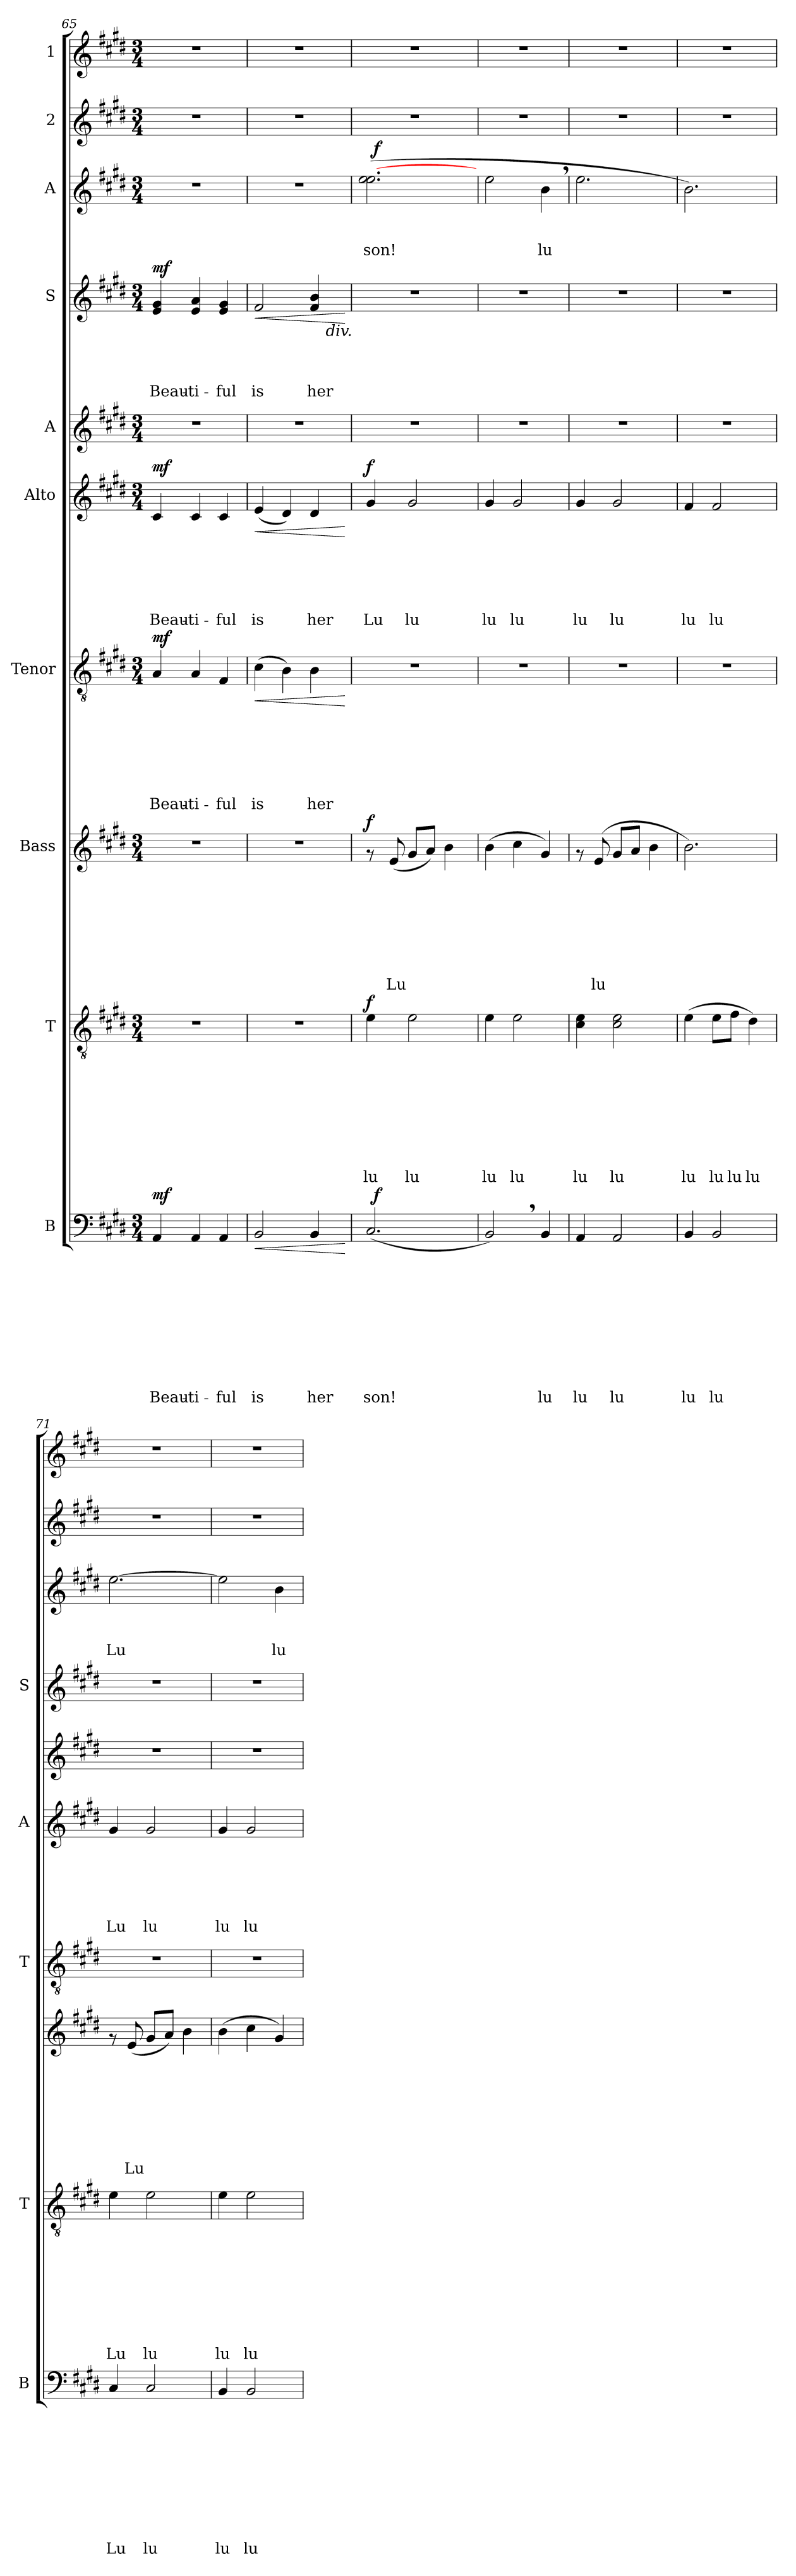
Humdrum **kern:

**kern	**text	**text	**text	**text	**text	**text	**text	**text	**text	**text	**dynam	**kern	**text	**text	**text	**text	**text	**text	**text	**text	**text	**dynam	**kern	**text	**text	**text	**text	**text	**text	**text	**text	**dynam	**kern	**text	**text	**text	**text	**text	**text	**text	**dynam	**kern	**text	**text	**text	**text	**text	**text	**dynam	**kern	**kern	**text	**text	**text	**text	**dynam	**kern	**text	**text	**text	**dynam	**kern	**kern
*part10	*part10	*part10	*part10	*part10	*part10	*part10	*part10	*part10	*part10	*part10	*part10	*part9	*part9	*part9	*part9	*part9	*part9	*part9	*part9	*part9	*part9	*part9	*part8	*part8	*part8	*part8	*part8	*part8	*part8	*part8	*part8	*part8	*part7	*part7	*part7	*part7	*part7	*part7	*part7	*part7	*part7	*part6	*part6	*part6	*part6	*part6	*part6	*part6	*part6	*part5	*part4	*part4	*part4	*part4	*part4	*part4	*part3	*part3	*part3	*part3	*part3	*part2	*part1
*staff10	*staff10	*staff10	*staff10	*staff10	*staff10	*staff10	*staff10	*staff10	*staff10	*staff10	*staff10	*staff9	*staff9	*staff9	*staff9	*staff9	*staff9	*staff9	*staff9	*staff9	*staff9	*staff9	*staff8	*staff8	*staff8	*staff8	*staff8	*staff8	*staff8	*staff8	*staff8	*staff8	*staff7	*staff7	*staff7	*staff7	*staff7	*staff7	*staff7	*staff7	*staff7	*staff6	*staff6	*staff6	*staff6	*staff6	*staff6	*staff6	*staff6	*staff5	*staff4	*staff4	*staff4	*staff4	*staff4	*staff4	*staff3	*staff3	*staff3	*staff3	*staff3	*staff2	*staff1
*I"B	*	*	*	*	*	*	*	*	*	*	*	*I"T	*	*	*	*	*	*	*	*	*	*	*I"Bass	*	*	*	*	*	*	*	*	*	*I"Tenor	*	*	*	*	*	*	*	*	*I"Alto	*	*	*	*	*	*	*	*I"A	*I"S	*	*	*	*	*	*I"A	*	*	*	*	*I"2	*I"1
*I'B	*	*	*	*	*	*	*	*	*	*	*	*I'T	*	*	*	*	*	*	*	*	*	*	*	*	*	*	*	*	*	*	*	*	*I'T	*	*	*	*	*	*	*	*	*I'A	*	*	*	*	*	*	*	*	*I'S	*	*	*	*	*	*	*	*	*	*	*	*
*clefF4	*	*	*	*	*	*	*	*	*	*	*	*clefGv2	*	*	*	*	*	*	*	*	*	*	*clefG2	*	*	*	*	*	*	*	*	*	*clefGv2	*	*	*	*	*	*	*	*	*clefG2	*	*	*	*	*	*	*	*clefG2	*clefG2	*	*	*	*	*	*clefG2	*	*	*	*	*clefG2	*clefG2
*k[f#c#g#d#]	*	*	*	*	*	*	*	*	*	*	*	*k[f#c#g#d#]	*	*	*	*	*	*	*	*	*	*	*k[f#c#g#d#]	*	*	*	*	*	*	*	*	*	*k[f#c#g#d#]	*	*	*	*	*	*	*	*	*k[f#c#g#d#]	*	*	*	*	*	*	*	*k[f#c#g#d#]	*k[f#c#g#d#]	*	*	*	*	*	*k[f#c#g#d#]	*	*	*	*	*k[f#c#g#d#]	*k[f#c#g#d#]
*E:	*	*	*	*	*	*	*	*	*	*	*	*E:	*	*	*	*	*	*	*	*	*	*	*E:	*	*	*	*	*	*	*	*	*	*E:	*	*	*	*	*	*	*	*	*E:	*	*	*	*	*	*	*	*E:	*E:	*	*	*	*	*	*E:	*	*	*	*	*E:	*E:
*M3/4	*	*	*	*	*	*	*	*	*	*	*	*M3/4	*	*	*	*	*	*	*	*	*	*	*M3/4	*	*	*	*	*	*	*	*	*	*M3/4	*	*	*	*	*	*	*	*	*M3/4	*	*	*	*	*	*	*	*M3/4	*M3/4	*	*	*	*	*	*M3/4	*	*	*	*	*M3/4	*M3/4
=65	=65	=65	=65	=65	=65	=65	=65	=65	=65	=65	=65	=65	=65	=65	=65	=65	=65	=65	=65	=65	=65	=65	=65	=65	=65	=65	=65	=65	=65	=65	=65	=65	=65	=65	=65	=65	=65	=65	=65	=65	=65	=65	=65	=65	=65	=65	=65	=65	=65	=65	=65	=65	=65	=65	=65	=65	=65	=65	=65	=65	=65	=65	=65
!	!	!	!	!	!	!	!	!	!	!LO:LY:b	!LO:DY:a	!	!	!	!	!	!	!	!	!	!	!	!	!	!	!	!	!	!	!	!	!	!	!	!	!	!	!	!	!LO:LY:b	!LO:DY:a	!	!	!	!	!	!	!LO:LY:b	!LO:DY:a	!	!	!	!	!	!LO:LY:b	!LO:DY:a	!	!	!	!	!	!	!
4AA/	.	.	.	.	.	.	.	.	.	Beau-	mf	2.r	.	.	.	.	.	.	.	.	.	.	2.r	.	.	.	.	.	.	.	.	.	4A/	.	.	.	.	.	.	Beau-	mf	4c#/	.	.	.	.	.	Beau-	mf	2.r	4e/ 4g#/	.	.	.	Beau-	mf	2.r	.	.	.	.	2.r	2.r
!	!	!	!	!	!	!	!	!	!	!LO:LY:b	!	!	!	!	!	!	!	!	!	!	!	!	!	!	!	!	!	!	!	!	!	!	!	!	!	!	!	!	!	!LO:LY:b	!	!	!	!	!	!	!	!LO:LY:b	!	!	!	!	!	!	!LO:LY:b	!	!	!	!	!	!	!	!
4AA/	.	.	.	.	.	.	.	.	.	-ti-	.	.	.	.	.	.	.	.	.	.	.	.	.	.	.	.	.	.	.	.	.	.	4A/	.	.	.	.	.	.	-ti-	.	4c#/	.	.	.	.	.	-ti-	.	.	4e/ 4a/	.	.	.	-ti-	.	.	.	.	.	.	.	.
!	!	!	!	!	!	!	!	!	!	!LO:LY:b	!	!	!	!	!	!	!	!	!	!	!	!	!	!	!	!	!	!	!	!	!	!	!	!	!	!	!	!	!	!LO:LY:b	!	!	!	!	!	!	!	!LO:LY:b	!	!	!	!	!	!	!LO:LY:b	!	!	!	!	!	!	!	!
4AA/	.	.	.	.	.	.	.	.	.	-ful	.	.	.	.	.	.	.	.	.	.	.	.	.	.	.	.	.	.	.	.	.	.	4F#/	.	.	.	.	.	.	-ful	.	4c#/	.	.	.	.	.	-ful	.	.	4e/ 4g#/	.	.	.	-ful	.	.	.	.	.	.	.	.
=66	=66	=66	=66	=66	=66	=66	=66	=66	=66	=66	=66	=66	=66	=66	=66	=66	=66	=66	=66	=66	=66	=66	=66	=66	=66	=66	=66	=66	=66	=66	=66	=66	=66	=66	=66	=66	=66	=66	=66	=66	=66	=66	=66	=66	=66	=66	=66	=66	=66	=66	=66	=66	=66	=66	=66	=66	=66	=66	=66	=66	=66	=66	=66
!	!	!	!	!	!	!	!	!	!	!LO:LY:b	!LO:HP:b	!	!	!	!	!	!	!	!	!	!	!	!	!	!	!	!	!	!	!	!	!	!	!	!	!	!	!	!	!LO:LY:b	!LO:HP:b	!	!	!	!	!	!	!LO:LY:b	!LO:HP:b	!	!	!	!	!	!LO:LY:b	!LO:HP:b	!	!	!	!	!	!	!
*	*	*	*	*	*	*	*	*	*	*	*	*	*	*	*	*	*	*	*	*	*	*	*	*	*	*	*	*	*	*	*	*	*	*	*	*	*	*	*	*	*	*	*	*	*	*	*	*	*	*	*^	*	*	*	*	*	*	*	*	*	*	*	*
2BB/	.	.	.	.	.	.	.	.	.	is	<	2.r	.	.	.	.	.	.	.	.	.	.	2.r	.	.	.	.	.	.	.	.	.	(>4c#\	.	.	.	.	.	.	is	<	(<4e/	.	.	.	.	.	is	<	2.r	2f#/	2ryy	.	.	.	is	<	2.r	.	.	.	.	2.r	2.r
.	.	.	.	.	.	.	.	.	.	.	.	.	.	.	.	.	.	.	.	.	.	.	.	.	.	.	.	.	.	.	.	.	4B\)	.	.	.	.	.	.	.	.	4d#/)	.	.	.	.	.	.	.	.	.	.	.	.	.	.	.	.	.	.	.	.	.	.
!	!	!	!	!	!	!	!	!	!	!LO:LY:b	!	!	!	!	!	!	!	!	!	!	!	!	!	!	!	!	!	!	!	!	!	!	!	!	!	!	!	!	!	!LO:LY:b	!	!	!	!	!	!	!	!LO:LY:b	!	!	!	!	!	!	!	!LO:LY:b	!	!	!	!	!	!	!	!
4BB/	.	.	.	.	.	.	.	.	.	her	.	.	.	.	.	.	.	.	.	.	.	.	.	.	.	.	.	.	.	.	.	.	4B\	.	.	.	.	.	.	her	.	4d#/	.	.	.	.	.	her	.	.	4f#/ 4b/	16.ryy	.	.	.	her	.	.	.	.	.	.	.	.
!	!	!	!	!	!	!	!	!	!	!	!	!	!	!	!	!	!	!	!	!	!	!	!	!	!	!	!	!	!	!	!	!	!	!	!	!	!	!	!	!	!	!	!	!	!	!	!	!	!	!	!	!LO:TX:b:i:t=div.	!	!	!	!	!	!	!	!	!	!	!	!
.	.	.	.	.	.	.	.	.	.	.	.	.	.	.	.	.	.	.	.	.	.	.	.	.	.	.	.	.	.	.	.	.	.	.	.	.	.	.	.	.	.	.	.	.	.	.	.	.	.	.	.	8ryy	.	.	.	.	.	.	.	.	.	.	.	.
.	.	.	.	.	.	.	.	.	.	.	.	.	.	.	.	.	.	.	.	.	.	.	.	.	.	.	.	.	.	.	.	.	.	.	.	.	.	.	.	.	.	.	.	.	.	.	.	.	.	.	.	32ryy	.	.	.	.	.	.	.	.	.	.	.	.
.	.	.	.	.	.	.	.	.	.	.	[	.	.	.	.	.	.	.	.	.	.	.	.	.	.	.	.	.	.	.	.	.	.	.	.	.	.	.	.	.	[	.	.	.	.	.	.	.	[	.	.	.	.	.	.	.	[	.	.	.	.	.	.	.
!!LO:LB:g=z
=67	=67	=67	=67	=67	=67	=67	=67	=67	=67	=67	=67	=67	=67	=67	=67	=67	=67	=67	=67	=67	=67	=67	=67	=67	=67	=67	=67	=67	=67	=67	=67	=67	=67	=67	=67	=67	=67	=67	=67	=67	=67	=67	=67	=67	=67	=67	=67	=67	=67	=67	=67	=67	=67	=67	=67	=67	=67	=67	=67	=67	=67	=67	=67	=67
!	!	!	!	!	!	!	!	!	!	!	!	!	!	!	!	!	!	!	!	!	!	!	!	!	!	!	!	!	!	!	!	!	!	!	!	!	!	!	!	!	!	!	!	!	!	!	!	!	!	!	!	!	!	!	!	!	!	!LO:TX:a:i:t=67	!	!	!	!	!	!
!	!	!	!	!	!	!	!	!	!	!	!	!	!	!	!	!	!	!	!	!	!	!	!	!	!	!	!	!	!	!	!	!	!	!	!	!	!	!	!	!	!	!	!	!	!	!	!	!	!	!	!	!	!	!	!	!	!	!LO:TX:a:B:t=With Determination, a tempo	!	!	!	!	!	!
!	!	!	!	!	!	!	!	!	!	!LO:LY:b	!	!	!	!	!	!	!	!	!	!	!LO:LY:b	!LO:DY:a	!	!	!	!	!	!	!	!	!	!LO:DY:a	!	!	!	!	!	!	!	!	!	!	!	!	!	!	!	!LO:LY:b	!LO:DY:a	!	!	!	!	!	!	!	!	!	!	!	!LO:LY:b	!	!	!
*^	*	*	*	*	*	*	*	*	*	*	*	*	*	*	*	*	*	*	*	*	*	*	*	*	*	*	*	*	*	*	*	*	*	*	*	*	*	*	*	*	*	*	*	*	*	*	*	*	*	*	*v	*v	*	*	*	*	*	*^	*	*	*	*	*	*
(<2.C#/	32ryy	.	.	.	.	.	.	.	.	.	son!	.	4e\	.	.	.	.	.	.	.	.	lu	f	8rf	.	.	.	.	.	.	.	.	f	2.r	.	.	.	.	.	.	.	.	4g#/	.	.	.	.	.	Lu	f	2.r	2.r	.	.	.	.	.	(>2.ee\ [>2.ee\	32ryy	.	.	son!	.	2.r	2.r
!	!	!	!	!	!	!	!	!	!	!	!	!LO:DY:a	!	!	!	!	!	!	!	!	!	!	!	!	!	!	!	!	!	!	!	!	!	!	!	!	!	!	!	!	!	!	!	!	!	!	!	!	!	!	!	!	!	!	!	!	!	!	!	!	!	!	!LO:DY:a	!	!
.	2ryy	.	.	.	.	.	.	.	.	.	.	f	.	.	.	.	.	.	.	.	.	.	.	.	.	.	.	.	.	.	.	.	.	.	.	.	.	.	.	.	.	.	.	.	.	.	.	.	.	.	.	.	.	.	.	.	.	.	2ryy	.	.	.	f	.	.
!	!	!	!	!	!	!	!	!	!	!	!	!	!	!	!	!	!	!	!	!	!	!	!	!	!	!	!	!	!	!	!	!LO:LY:b	!	!	!	!	!	!	!	!	!	!	!	!	!	!	!	!	!	!	!	!	!	!	!	!	!	!	!	!	!	!	!	!	!
.	.	.	.	.	.	.	.	.	.	.	.	.	.	.	.	.	.	.	.	.	.	.	.	(>8e/	.	.	.	.	.	.	.	Lu	.	.	.	.	.	.	.	.	.	.	.	.	.	.	.	.	.	.	.	.	.	.	.	.	.	.	.	.	.	.	.	.	.
!	!	!	!	!	!	!	!	!	!	!	!	!	!	!	!	!	!	!	!	!	!	!LO:LY:b	!	!	!	!	!	!	!	!	!	!	!	!	!	!	!	!	!	!	!	!	!	!	!	!	!	!	!LO:LY:b	!	!	!	!	!	!	!	!	!	!	!	!	!	!	!	!
.	.	.	.	.	.	.	.	.	.	.	.	.	2e\	.	.	.	.	.	.	.	.	lu	.	8g#/L	.	.	.	.	.	.	.	.	.	.	.	.	.	.	.	.	.	.	2g#/	.	.	.	.	.	lu	.	.	.	.	.	.	.	.	.	.	.	.	.	.	.	.
.	.	.	.	.	.	.	.	.	.	.	.	.	.	.	.	.	.	.	.	.	.	.	.	8a/J)	.	.	.	.	.	.	.	.	.	.	.	.	.	.	.	.	.	.	.	.	.	.	.	.	.	.	.	.	.	.	.	.	.	.	.	.	.	.	.	.	.
.	.	.	.	.	.	.	.	.	.	.	.	.	.	.	.	.	.	.	.	.	.	.	.	4b\	.	.	.	.	.	.	.	.	.	.	.	.	.	.	.	.	.	.	.	.	.	.	.	.	.	.	.	.	.	.	.	.	.	.	.	.	.	.	.	.	.
.	8..ryy	.	.	.	.	.	.	.	.	.	.	.	.	.	.	.	.	.	.	.	.	.	.	.	.	.	.	.	.	.	.	.	.	.	.	.	.	.	.	.	.	.	.	.	.	.	.	.	.	.	.	.	.	.	.	.	.	.	8..ryy	.	.	.	.	.	.
=68	=68	=68	=68	=68	=68	=68	=68	=68	=68	=68	=68	=68	=68	=68	=68	=68	=68	=68	=68	=68	=68	=68	=68	=68	=68	=68	=68	=68	=68	=68	=68	=68	=68	=68	=68	=68	=68	=68	=68	=68	=68	=68	=68	=68	=68	=68	=68	=68	=68	=68	=68	=68	=68	=68	=68	=68	=68	=68	=68	=68	=68	=68	=68	=68	=68
!	!	!	!	!	!	!	!	!	!	!	!	!	!	!	!	!	!	!	!	!	!	!LO:LY:b	!	!	!	!	!	!	!	!	!	!	!	!	!	!	!	!	!	!	!	!	!	!	!	!	!	!	!LO:LY:b	!	!	!	!	!	!	!	!	!	!	!	!	!	!	!	!
*v	*v	*	*	*	*	*	*	*	*	*	*	*	*	*	*	*	*	*	*	*	*	*	*	*	*	*	*	*	*	*	*	*	*	*	*	*	*	*	*	*	*	*	*	*	*	*	*	*	*	*	*	*	*	*	*	*	*	*v	*v	*	*	*	*	*	*
2BB,>/)	.	.	.	.	.	.	.	.	.	.	.	4e\	.	.	.	.	.	.	.	.	lu	.	(>4b\	.	.	.	.	.	.	.	.	.	2.r	.	.	.	.	.	.	.	.	4g#/	.	.	.	.	.	lu	.	2.r	2.r	.	.	.	.	.	2ee\	.	.	.	.	2.r	2.r
!	!	!	!	!	!	!	!	!	!	!	!	!	!	!	!	!	!	!	!	!	!LO:LY:b	!	!	!	!	!	!	!	!	!	!	!	!	!	!	!	!	!	!	!	!	!	!	!	!	!	!	!LO:LY:b	!	!	!	!	!	!	!	!	!	!	!	!	!	!	!
.	.	.	.	.	.	.	.	.	.	.	.	2e\	.	.	.	.	.	.	.	.	lu	.	4cc#\	.	.	.	.	.	.	.	.	.	.	.	.	.	.	.	.	.	.	2g#/	.	.	.	.	.	lu	.	.	.	.	.	.	.	.	.	.	.	.	.	.	.
!	!	!	!	!	!	!	!	!	!	!LO:LY:b	!	!	!	!	!	!	!	!	!	!	!	!	!	!	!	!	!	!	!	!	!	!	!	!	!	!	!	!	!	!	!	!	!	!	!	!	!	!	!	!	!	!	!	!	!	!	!	!	!	!LO:LY:b	!	!	!
4BB/	.	.	.	.	.	.	.	.	.	lu	.	.	.	.	.	.	.	.	.	.	.	.	4g#/)	.	.	.	.	.	.	.	.	.	.	.	.	.	.	.	.	.	.	.	.	.	.	.	.	.	.	.	.	.	.	.	.	.	4b,>\	.	.	lu	.	.	.
=69	=69	=69	=69	=69	=69	=69	=69	=69	=69	=69	=69	=69	=69	=69	=69	=69	=69	=69	=69	=69	=69	=69	=69	=69	=69	=69	=69	=69	=69	=69	=69	=69	=69	=69	=69	=69	=69	=69	=69	=69	=69	=69	=69	=69	=69	=69	=69	=69	=69	=69	=69	=69	=69	=69	=69	=69	=69	=69	=69	=69	=69	=69	=69
!	!	!	!	!	!	!	!	!	!	!LO:LY:b	!	!	!	!	!	!	!	!	!	!	!LO:LY:b	!	!	!	!	!	!	!	!	!	!	!	!	!	!	!	!	!	!	!	!	!	!	!	!	!	!	!LO:LY:b	!	!	!	!	!	!	!	!	!	!	!	!	!	!	!
4AA/	.	.	.	.	.	.	.	.	.	lu	.	4c#\ 4e\	.	.	.	.	.	.	.	.	lu	.	8rf	.	.	.	.	.	.	.	.	.	2.r	.	.	.	.	.	.	.	.	4g#/	.	.	.	.	.	lu	.	2.r	2.r	.	.	.	.	.	2.ee\	.	.	.	.	2.r	2.r
!	!	!	!	!	!	!	!	!	!	!	!	!	!	!	!	!	!	!	!	!	!	!	!	!	!	!	!	!	!	!	!LO:LY:b	!	!	!	!	!	!	!	!	!	!	!	!	!	!	!	!	!	!	!	!	!	!	!	!	!	!	!	!	!	!	!	!
.	.	.	.	.	.	.	.	.	.	.	.	.	.	.	.	.	.	.	.	.	.	.	(>8e/	.	.	.	.	.	.	.	lu	.	.	.	.	.	.	.	.	.	.	.	.	.	.	.	.	.	.	.	.	.	.	.	.	.	.	.	.	.	.	.	.
!	!	!	!	!	!	!	!	!	!	!LO:LY:b	!	!	!	!	!	!	!	!	!	!	!LO:LY:b	!	!	!	!	!	!	!	!	!	!	!	!	!	!	!	!	!	!	!	!	!	!	!	!	!	!	!LO:LY:b	!	!	!	!	!	!	!	!	!	!	!	!	!	!	!
2AA/	.	.	.	.	.	.	.	.	.	lu	.	2c#\ 2e\	.	.	.	.	.	.	.	.	lu	.	8g#/L	.	.	.	.	.	.	.	.	.	.	.	.	.	.	.	.	.	.	2g#/	.	.	.	.	.	lu	.	.	.	.	.	.	.	.	.	.	.	.	.	.	.
.	.	.	.	.	.	.	.	.	.	.	.	.	.	.	.	.	.	.	.	.	.	.	8a/J	.	.	.	.	.	.	.	.	.	.	.	.	.	.	.	.	.	.	.	.	.	.	.	.	.	.	.	.	.	.	.	.	.	.	.	.	.	.	.	.
.	.	.	.	.	.	.	.	.	.	.	.	.	.	.	.	.	.	.	.	.	.	.	4b\	.	.	.	.	.	.	.	.	.	.	.	.	.	.	.	.	.	.	.	.	.	.	.	.	.	.	.	.	.	.	.	.	.	.	.	.	.	.	.	.
=70	=70	=70	=70	=70	=70	=70	=70	=70	=70	=70	=70	=70	=70	=70	=70	=70	=70	=70	=70	=70	=70	=70	=70	=70	=70	=70	=70	=70	=70	=70	=70	=70	=70	=70	=70	=70	=70	=70	=70	=70	=70	=70	=70	=70	=70	=70	=70	=70	=70	=70	=70	=70	=70	=70	=70	=70	=70	=70	=70	=70	=70	=70	=70
!	!	!	!	!	!	!	!	!	!	!LO:LY:b	!	!	!	!	!	!	!	!	!	!	!LO:LY:b	!	!	!	!	!	!	!	!	!	!	!	!	!	!	!	!	!	!	!	!	!	!	!	!	!	!	!LO:LY:b	!	!	!	!	!	!	!	!	!	!	!	!	!	!	!
4BB/	.	.	.	.	.	.	.	.	.	lu	.	(>4e\	.	.	.	.	.	.	.	.	lu	.	2.b\)	.	.	.	.	.	.	.	.	.	2.r	.	.	.	.	.	.	.	.	4f#/	.	.	.	.	.	lu	.	2.r	2.r	.	.	.	.	.	2.b\)	.	.	.	.	2.r	2.r
!	!	!	!	!	!	!	!	!	!	!LO:LY:b	!	!	!	!	!	!	!	!	!	!	!LO:LY:b	!	!	!	!	!	!	!	!	!	!	!	!	!	!	!	!	!	!	!	!	!	!	!	!	!	!	!LO:LY:b	!	!	!	!	!	!	!	!	!	!	!	!	!	!	!
2BB/	.	.	.	.	.	.	.	.	.	lu	.	8e\L	.	.	.	.	.	.	.	.	lu	.	.	.	.	.	.	.	.	.	.	.	.	.	.	.	.	.	.	.	.	2f#/	.	.	.	.	.	lu	.	.	.	.	.	.	.	.	.	.	.	.	.	.	.
!	!	!	!	!	!	!	!	!	!	!	!	!	!	!	!	!	!	!	!	!	!LO:LY:b	!	!	!	!	!	!	!	!	!	!	!	!	!	!	!	!	!	!	!	!	!	!	!	!	!	!	!	!	!	!	!	!	!	!	!	!	!	!	!	!	!	!
.	.	.	.	.	.	.	.	.	.	.	.	8f#\J	.	.	.	.	.	.	.	.	lu	.	.	.	.	.	.	.	.	.	.	.	.	.	.	.	.	.	.	.	.	.	.	.	.	.	.	.	.	.	.	.	.	.	.	.	.	.	.	.	.	.	.
!	!	!	!	!	!	!	!	!	!	!	!	!	!	!	!	!	!	!	!	!	!LO:LY:b	!	!	!	!	!	!	!	!	!	!	!	!	!	!	!	!	!	!	!	!	!	!	!	!	!	!	!	!	!	!	!	!	!	!	!	!	!	!	!	!	!	!
.	.	.	.	.	.	.	.	.	.	.	.	4d#\)	.	.	.	.	.	.	.	.	lu	.	.	.	.	.	.	.	.	.	.	.	.	.	.	.	.	.	.	.	.	.	.	.	.	.	.	.	.	.	.	.	.	.	.	.	.	.	.	.	.	.	.
=71	=71	=71	=71	=71	=71	=71	=71	=71	=71	=71	=71	=71	=71	=71	=71	=71	=71	=71	=71	=71	=71	=71	=71	=71	=71	=71	=71	=71	=71	=71	=71	=71	=71	=71	=71	=71	=71	=71	=71	=71	=71	=71	=71	=71	=71	=71	=71	=71	=71	=71	=71	=71	=71	=71	=71	=71	=71	=71	=71	=71	=71	=71	=71
!	!	!	!	!	!	!	!	!	!	!LO:LY:b	!	!	!	!	!	!	!	!	!	!	!LO:LY:b	!	!	!	!	!	!	!	!	!	!	!	!	!	!	!	!	!	!	!	!	!	!	!	!	!	!	!LO:LY:b	!	!	!	!	!	!	!	!	!	!	!	!LO:LY:b	!	!	!
4C#/	.	.	.	.	.	.	.	.	.	Lu	.	4e\	.	.	.	.	.	.	.	.	Lu	.	8rf	.	.	.	.	.	.	.	.	.	2.r	.	.	.	.	.	.	.	.	4g#/	.	.	.	.	.	Lu	.	2.r	2.r	.	.	.	.	.	[>2.ee\	.	.	Lu	.	2.r	2.r
!	!	!	!	!	!	!	!	!	!	!	!	!	!	!	!	!	!	!	!	!	!	!	!	!	!	!	!	!	!	!	!LO:LY:b	!	!	!	!	!	!	!	!	!	!	!	!	!	!	!	!	!	!	!	!	!	!	!	!	!	!	!	!	!	!	!	!
.	.	.	.	.	.	.	.	.	.	.	.	.	.	.	.	.	.	.	.	.	.	.	(>8e/	.	.	.	.	.	.	.	Lu	.	.	.	.	.	.	.	.	.	.	.	.	.	.	.	.	.	.	.	.	.	.	.	.	.	.	.	.	.	.	.	.
!	!	!	!	!	!	!	!	!	!	!LO:LY:b	!	!	!	!	!	!	!	!	!	!	!LO:LY:b	!	!	!	!	!	!	!	!	!	!	!	!	!	!	!	!	!	!	!	!	!	!	!	!	!	!	!LO:LY:b	!	!	!	!	!	!	!	!	!	!	!	!	!	!	!
2C#/	.	.	.	.	.	.	.	.	.	lu	.	2e\	.	.	.	.	.	.	.	.	lu	.	8g#/L	.	.	.	.	.	.	.	.	.	.	.	.	.	.	.	.	.	.	2g#/	.	.	.	.	.	lu	.	.	.	.	.	.	.	.	.	.	.	.	.	.	.
.	.	.	.	.	.	.	.	.	.	.	.	.	.	.	.	.	.	.	.	.	.	.	8a/J)	.	.	.	.	.	.	.	.	.	.	.	.	.	.	.	.	.	.	.	.	.	.	.	.	.	.	.	.	.	.	.	.	.	.	.	.	.	.	.	.
.	.	.	.	.	.	.	.	.	.	.	.	.	.	.	.	.	.	.	.	.	.	.	4b\	.	.	.	.	.	.	.	.	.	.	.	.	.	.	.	.	.	.	.	.	.	.	.	.	.	.	.	.	.	.	.	.	.	.	.	.	.	.	.	.
=72	=72	=72	=72	=72	=72	=72	=72	=72	=72	=72	=72	=72	=72	=72	=72	=72	=72	=72	=72	=72	=72	=72	=72	=72	=72	=72	=72	=72	=72	=72	=72	=72	=72	=72	=72	=72	=72	=72	=72	=72	=72	=72	=72	=72	=72	=72	=72	=72	=72	=72	=72	=72	=72	=72	=72	=72	=72	=72	=72	=72	=72	=72	=72
!	!	!	!	!	!	!	!	!	!	!LO:LY:b	!	!	!	!	!	!	!	!	!	!	!LO:LY:b	!	!	!	!	!	!	!	!	!	!	!	!	!	!	!	!	!	!	!	!	!	!	!	!	!	!	!LO:LY:b	!	!	!	!	!	!	!	!	!	!	!	!	!	!	!
4BB/	.	.	.	.	.	.	.	.	.	lu	.	4e\	.	.	.	.	.	.	.	.	lu	.	(>4b\	.	.	.	.	.	.	.	.	.	2.r	.	.	.	.	.	.	.	.	4g#/	.	.	.	.	.	lu	.	2.r	2.r	.	.	.	.	.	2ee\]	.	.	.	.	2.r	2.r
!	!	!	!	!	!	!	!	!	!	!LO:LY:b	!	!	!	!	!	!	!	!	!	!	!LO:LY:b	!	!	!	!	!	!	!	!	!	!	!	!	!	!	!	!	!	!	!	!	!	!	!	!	!	!	!LO:LY:b	!	!	!	!	!	!	!	!	!	!	!	!	!	!	!
2BB/	.	.	.	.	.	.	.	.	.	lu	.	2e\	.	.	.	.	.	.	.	.	lu	.	4cc#\	.	.	.	.	.	.	.	.	.	.	.	.	.	.	.	.	.	.	2g#/	.	.	.	.	.	lu	.	.	.	.	.	.	.	.	.	.	.	.	.	.	.
!	!	!	!	!	!	!	!	!	!	!	!	!	!	!	!	!	!	!	!	!	!	!	!	!	!	!	!	!	!	!	!	!	!	!	!	!	!	!	!	!	!	!	!	!	!	!	!	!	!	!	!	!	!	!	!	!	!	!	!	!LO:LY:b	!	!	!
.	.	.	.	.	.	.	.	.	.	.	.	.	.	.	.	.	.	.	.	.	.	.	4g#/)	.	.	.	.	.	.	.	.	.	.	.	.	.	.	.	.	.	.	.	.	.	.	.	.	.	.	.	.	.	.	.	.	.	4b\	.	.	lu	.	.	.
=	=	=	=	=	=	=	=	=	=	=	=	=	=	=	=	=	=	=	=	=	=	=	=	=	=	=	=	=	=	=	=	=	=	=	=	=	=	=	=	=	=	=	=	=	=	=	=	=	=	=	=	=	=	=	=	=	=	=	=	=	=	=	=
*-	*-	*-	*-	*-	*-	*-	*-	*-	*-	*-	*-	*-	*-	*-	*-	*-	*-	*-	*-	*-	*-	*-	*-	*-	*-	*-	*-	*-	*-	*-	*-	*-	*-	*-	*-	*-	*-	*-	*-	*-	*-	*-	*-	*-	*-	*-	*-	*-	*-	*-	*-	*-	*-	*-	*-	*-	*-	*-	*-	*-	*-	*-	*-
